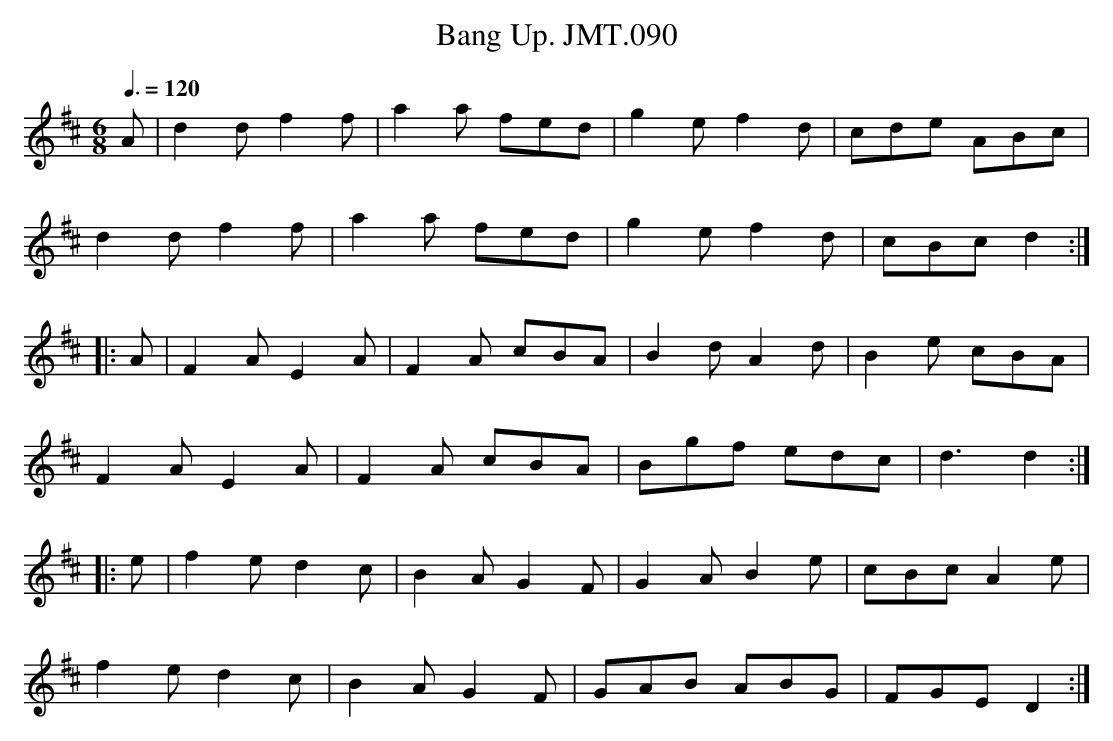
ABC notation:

X:1
T:Bang Up. JMT.090
M:6/8
L:1/8
Q:3/8=120
K:D
A|d2df2f|a2a fed|g2ef2d|cde ABc|
d2df2f|a2a fed|g2ef2d|cBcd2:|
|:A|F2AE2A|F2A cBA|B2dA2d|B2e cBA|
F2AE2A|F2A cBA|Bgf edc|d3d2:|
|:e|f2ed2c|B2AG2F|G2AB2e|cBcA2e|
f2ed2c|B2AG2F|GAB ABG|FGED2:|
